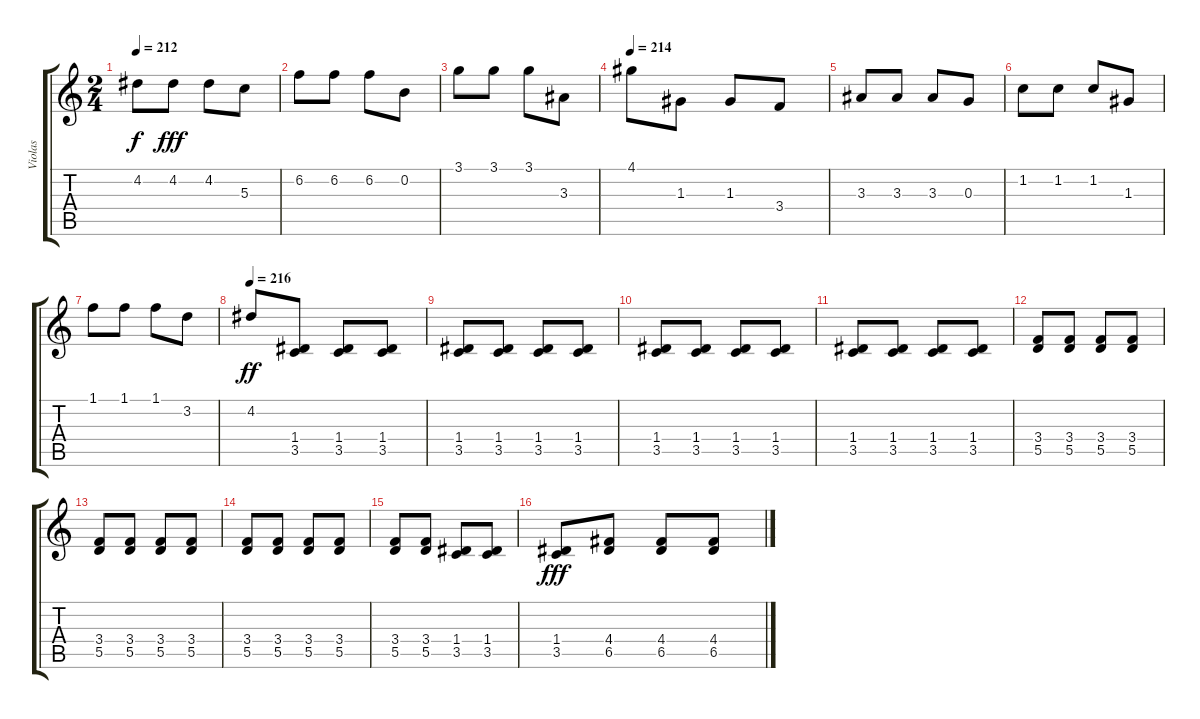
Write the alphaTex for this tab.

\track ("Violas" "Violas") {instrument contrabass}
\staff {score tabs}
\tuning (E4 B3 G3 D3 A2 E2) {hide}
\ts (2 4)
\tempo 212
\clef g2
\ks c
4.2{t}.8{dy f} 4.2.8{dy fff} 4.2.8 5.3.8 |
6.2.8 6.2.8 6.2.8 0.2.8 |
3.1.8 3.1.8 3.1.8 3.3.8 |
\tempo 214
4.1.8 1.3.8 1.3.8 3.4.8 |
3.3.8 3.3.8 3.3.8 0.3.8 |
1.2.8 1.2.8 1.2.8 1.3.8 |
1.1.8 1.1.8 1.1.8 3.2.8 |
\tempo 216
4.2.8{dy ff} (1.4 3.5).8 (1.4 3.5).8 (1.4 3.5).8 |
(1.4 3.5).8 (1.4 3.5).8 (1.4 3.5).8 (1.4 3.5).8 |
(1.4 3.5).8 (1.4 3.5).8 (1.4 3.5).8 (1.4 3.5).8 |
(1.4 3.5).8 (1.4 3.5).8 (1.4 3.5).8 (1.4 3.5).8 |
(3.4 5.5).8 (3.4 5.5).8 (3.4 5.5).8 (3.4 5.5).8 |
(3.4 5.5).8 (3.4 5.5).8 (3.4 5.5).8 (3.4 5.5).8 |
(3.4 5.5).8 (3.4 5.5).8 (3.4 5.5).8 (3.4 5.5).8 |
(3.4 5.5).8 (3.4 5.5).8 (1.4 3.5).8 (1.4 3.5).8 |
(1.4 3.5).8{dy fff} (4.4 6.5).8 (4.4 6.5).8 (4.4 6.5).8
